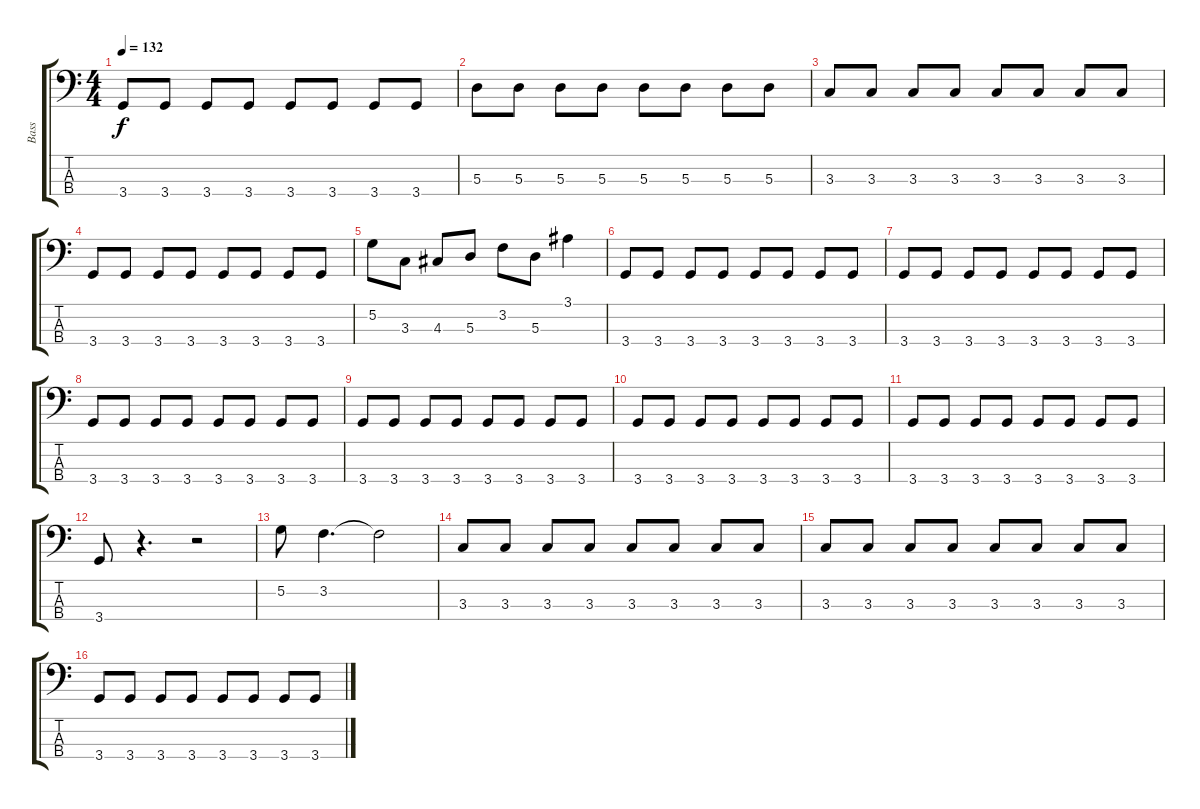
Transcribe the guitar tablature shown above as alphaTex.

\track ("Bass" "Bass") {instrument electricbassfinger}
\staff {score tabs}
\tuning (G2 D2 A1 E1) {hide}
\ts (4 4)
\tempo 132
\clef f4
\ks c
3.4.8{dy f} 3.4.8 3.4.8 3.4.8 3.4.8 3.4.8 3.4.8 3.4.8 |
5.3.8 5.3.8 5.3.8 5.3.8 5.3.8 5.3.8 5.3.8 5.3.8 |
3.3.8 3.3.8 3.3.8 3.3.8 3.3.8 3.3.8 3.3.8 3.3.8 |
3.4.8 3.4.8 3.4.8 3.4.8 3.4.8 3.4.8 3.4.8 3.4.8 |
5.2.8 3.3.8 4.3.8 5.3.8 3.2.8 5.3.8 3.1.4 |
3.4.8 3.4.8 3.4.8 3.4.8 3.4.8 3.4.8 3.4.8 3.4.8 |
3.4.8 3.4.8 3.4.8 3.4.8 3.4.8 3.4.8 3.4.8 3.4.8 |
3.4.8 3.4.8 3.4.8 3.4.8 3.4.8 3.4.8 3.4.8 3.4.8 |
3.4.8 3.4.8 3.4.8 3.4.8 3.4.8 3.4.8 3.4.8 3.4.8 |
3.4.8 3.4.8 3.4.8 3.4.8 3.4.8 3.4.8 3.4.8 3.4.8 |
3.4.8 3.4.8 3.4.8 3.4.8 3.4.8 3.4.8 3.4.8 3.4.8 |
3.4.8 r.4{d} r.2 |
5.2.8 3.2.4{d} 3.2{t}.2 |
3.3.8 3.3.8 3.3.8 3.3.8 3.3.8 3.3.8 3.3.8 3.3.8 |
3.3.8 3.3.8 3.3.8 3.3.8 3.3.8 3.3.8 3.3.8 3.3.8 |
3.4.8 3.4.8 3.4.8 3.4.8 3.4.8 3.4.8 3.4.8 3.4.8
